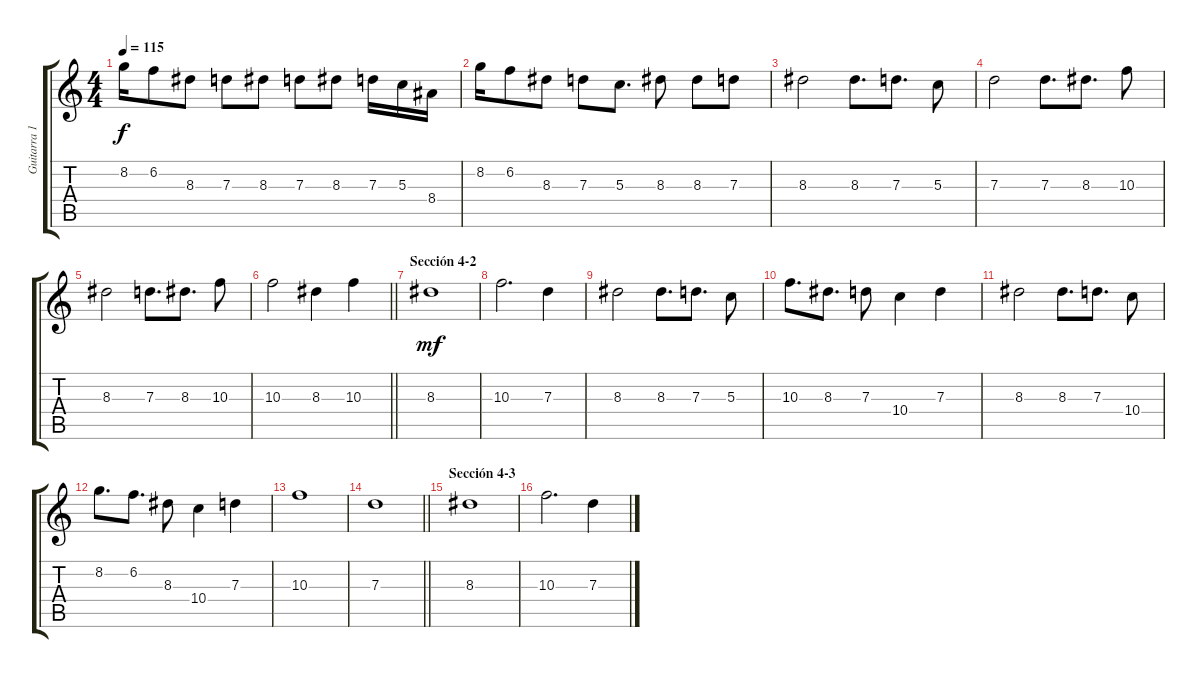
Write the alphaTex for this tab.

\track ("Guitarra 1" "Guitarra 1") {instrument distortionguitar}
\staff {score tabs}
\tuning (E4 B3 G3 D3 A2 E2) {hide}
\ts (4 4)
\tempo 115
\clef g2
\ks c
8.2.16{dy f} 6.2.8 8.3.8 7.3.8 8.3.8 7.3.8 8.3.8 7.3.16 5.3.16 8.4.16 |
8.2.16 6.2.8 8.3.8 7.3.8 5.3.8{d} 8.3.8 8.3.8 7.3.8 |
8.3.2 8.3.8{d} 7.3.8{d} 5.3.8 |
7.3.2 7.3.8{d} 8.3.8{d} 10.3.8 |
8.3.2 7.3.8{d} 8.3.8{d} 10.3.8 |
\barLineRight lightlight
10.3.2 8.3.4 10.3.4 |
\section ("" "Sección 4-2")
8.3.1{dy mf} |
10.3.2{d} 7.3.4 |
8.3.2 8.3.8{d} 7.3.8{d} 5.3.8 |
10.3.8{d} 8.3.8{d} 7.3.8 10.4.4 7.3.4 |
8.3.2 8.3.8{d} 7.3.8{d} 10.4.8 |
8.2.8{d} 6.2.8{d} 8.3.8 10.4.4 7.3.4 |
10.3.1 |
\barLineRight lightlight
7.3.1 |
\section ("" "Sección 4-3")
8.3.1 |
10.3.2{d} 7.3.4
